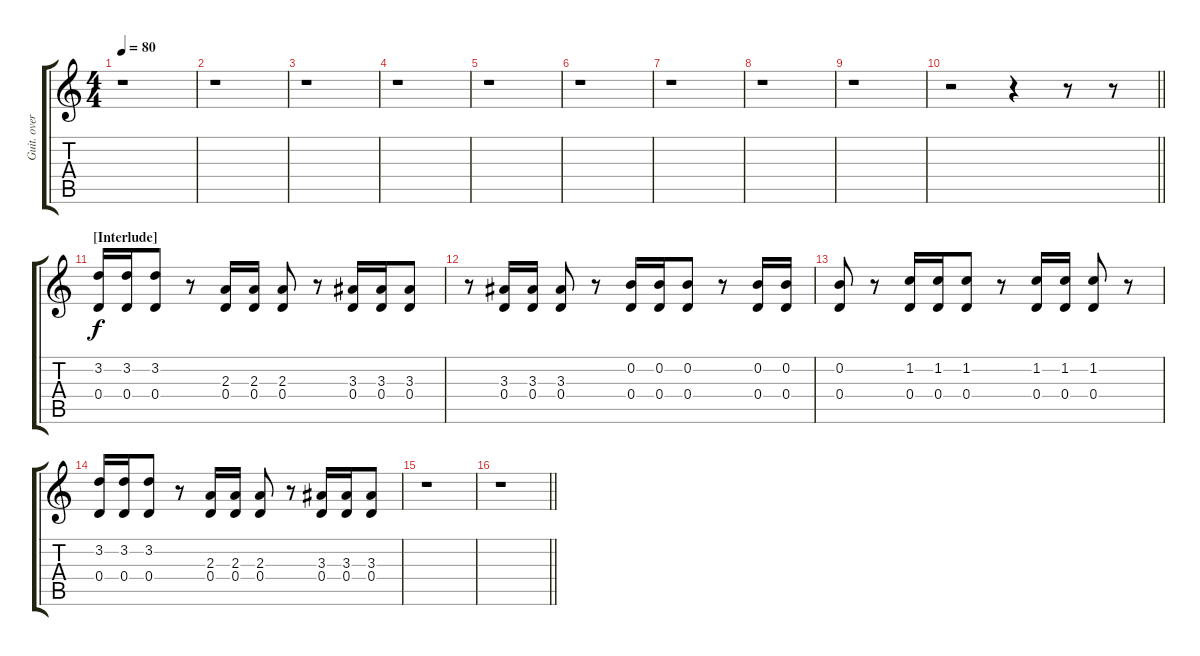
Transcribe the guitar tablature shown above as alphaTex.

\track ("Guit. overdub" "Guit. over") {instrument overdrivenguitar}
\staff {score tabs}
\tuning (E4 B3 G3 D3 A2 E2) {hide}
\ts (4 4)
\tempo 80
\clef g2
\ks c
r.1{dy f} |
r.1 |
r.1 |
r.1 |
r.1 |
r.1 |
r.1 |
r.1 |
r.1 |
\barLineRight lightlight
r.2 r.4 r.8 r.8 |
\section ("" "[Interlude]")
(3.2 0.4).16 (3.2 0.4).16 (3.2 0.4).8 r.8 (2.3 0.4).16 (2.3 0.4).16 (2.3 0.4).8 r.8 (3.3 0.4).16 (3.3 0.4).16 (3.3 0.4).8 |
r.8 (3.3 0.4).16 (3.3 0.4).16 (3.3 0.4).8 r.8 (0.2 0.4).16 (0.2 0.4).16 (0.2 0.4).8 r.8 (0.2 0.4).16 (0.2 0.4).16 |
(0.2 0.4).8 r.8 (1.2 0.4).16 (1.2 0.4).16 (1.2 0.4).8 r.8 (1.2 0.4).16 (1.2 0.4).16 (1.2 0.4).8 r.8 |
(3.2 0.4).16 (3.2 0.4).16 (3.2 0.4).8 r.8 (2.3 0.4).16 (2.3 0.4).16 (2.3 0.4).8 r.8 (3.3 0.4).16 (3.3 0.4).16 (3.3 0.4).8 |
r.1 |
\barLineRight lightlight
r.1
